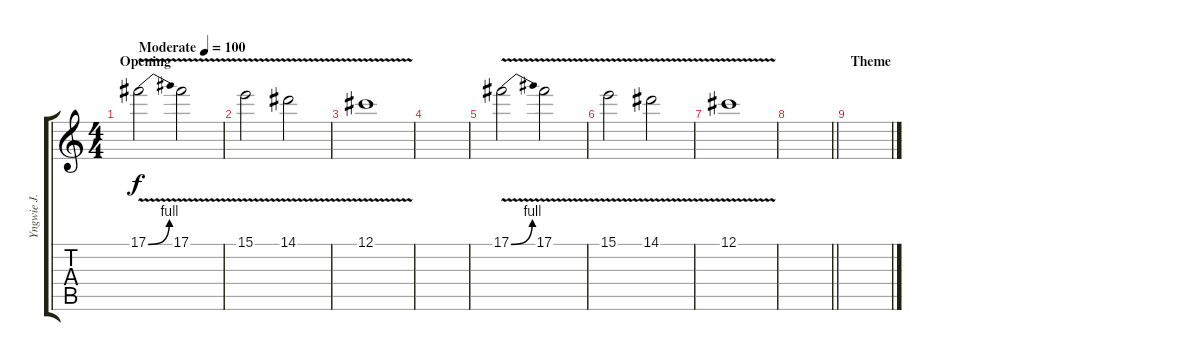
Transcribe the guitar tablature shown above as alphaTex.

\track ("Yngwie J. Malmsteen" "Yngwie J. ") {instrument overdrivenguitar}
\staff {score tabs}
\tuning (Db4 Ab3 E3 B2 Gb2 Db2) {hide}
\ts (4 4)
\section ("" "Opening")
\tempo (100 "Moderate")
\clef g2
\ks c
17.1{be (bend 0 0 60 4) v}.2{dy f instrument overdrivenguitar} 17.1{v}.2 |
15.1{v}.2 14.1{v}.2 |
12.1{v}.1 |
|
17.1{be (bend 0 0 60 4) v}.2 17.1{v}.2 |
15.1{v}.2 14.1{v}.2 |
12.1{v}.1 |
\barLineRight lightlight
|
\section ("" "Theme")
